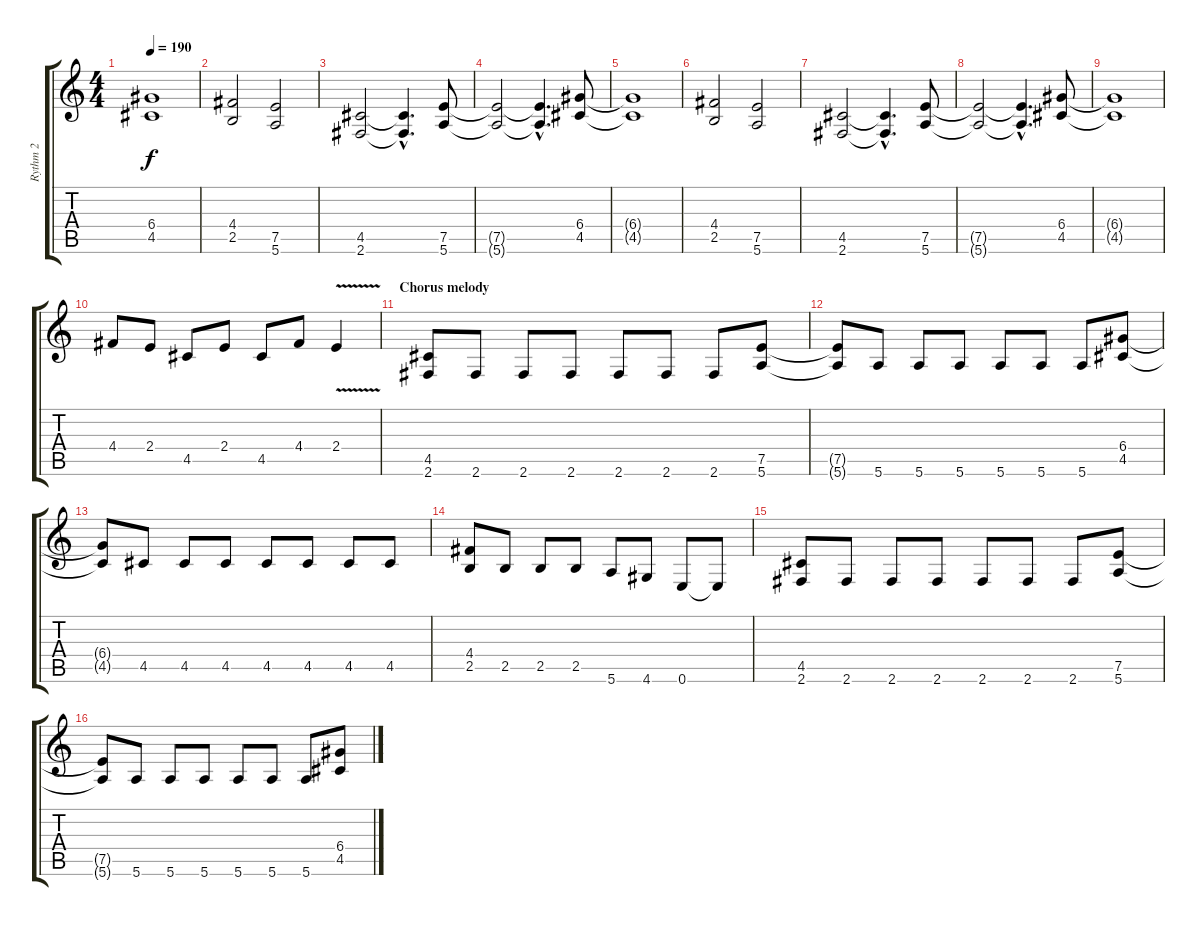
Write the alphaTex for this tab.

\track ("Rythm 2" "Rythm 2") {instrument distortionguitar}
\staff {score tabs}
\tuning (E4 B3 G3 D3 A2 E2) {hide}
\ts (4 4)
\tempo 190
\clef g2
\ks c
(6.4{t} 4.5{t}).1{dy f} |
(4.4 2.5).2 (7.5 5.6).2 |
(4.5 2.6).2 (4.5{hac t} 2.6{hac t}).4{d} (7.5 5.6).8 |
(7.5{t} 5.6{t}).2 (7.5{hac t} 5.6{hac t}).4{d} (6.4 4.5).8 |
(6.4{t} 4.5{t}).1 |
(4.4 2.5).2 (7.5 5.6).2 |
(4.5 2.6).2 (4.5{hac t} 2.6{hac t}).4{d} (7.5 5.6).8 |
(7.5{t} 5.6{t}).2 (7.5{hac t} 5.6{hac t}).4{d} (6.4 4.5).8 |
(6.4{t} 4.5{t}).1 |
4.4.8 2.4.8 4.5.8 2.4.8 4.5.8 4.4.8 2.4{v}.4 |
\section ("" "Chorus melody")
(4.5 2.6).8 2.6.8 2.6.8 2.6.8 2.6.8 2.6.8 2.6.8 (7.5 5.6).8 |
(7.5{t} 5.6{t}).8 5.6.8 5.6.8 5.6.8 5.6.8 5.6.8 5.6.8 (6.4 4.5).8 |
(6.4{t} 4.5{t}).8 4.5.8 4.5.8 4.5.8 4.5.8 4.5.8 4.5.8 4.5.8 |
(4.4 2.5).8 2.5.8 2.5.8 2.5.8 5.6.8 4.6.8 0.6.8 0.6{t}.8 |
(4.5 2.6).8 2.6.8 2.6.8 2.6.8 2.6.8 2.6.8 2.6.8 (7.5 5.6).8 |
(7.5{t} 5.6{t}).8 5.6.8 5.6.8 5.6.8 5.6.8 5.6.8 5.6.8 (6.4 4.5).8
